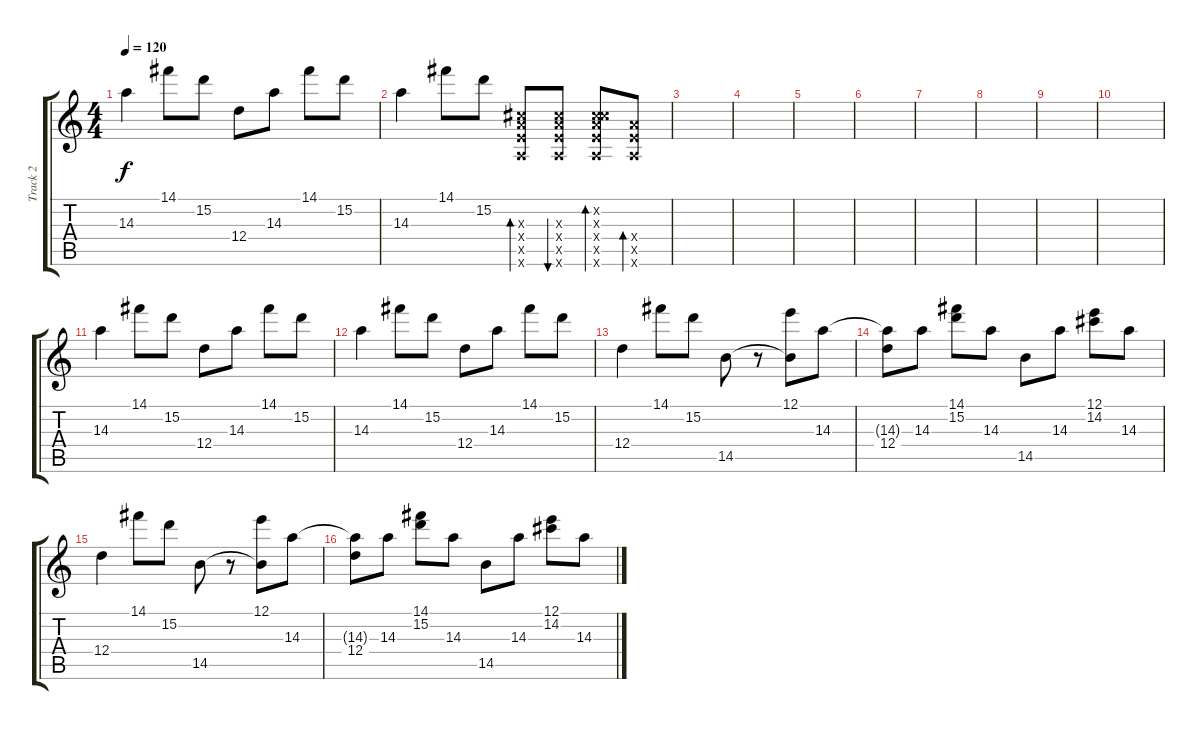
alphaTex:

\track ("Track 2" "Track 2") {instrument electricguitarjazz}
\staff {score tabs}
\tuning (E4 B3 G3 D3 A2 E2) {hide}
\ts (4 4)
\tempo 120
\clef g2
\ks c
14.3.4{dy f} 14.1.8 15.2.8 12.4.8 14.3.8 14.1.8 15.2.8 |
14.3.4 14.1.8 15.2.8 (6.3{x} 7.4{x} 7.5{x} 5.6{x}).8{bd 60 volume 16 instrument distortionguitar} (6.3{x} 7.4{x} 7.5{x} 5.6{x}).8{bu 60} (2.2{x} 6.3{x} 7.4{x} 7.5{x} 5.6{x}).8{bd 60} (7.4{x} 7.5{x} 5.6{x}).8{bd 60 volume 14 instrument distortionguitar} |
|
|
|
|
|
|
|
|
14.3.4{volume 7 instrument electricguitarjazz} 14.1.8 15.2.8 12.4.8 14.3.8 14.1.8 15.2.8 |
14.3.4 14.1.8 15.2.8 12.4.8 14.3.8 14.1.8 15.2.8 |
12.4.4 14.1.8 15.2.8 14.5.8 r.8 (12.1 14.5{t}).8 14.3.8 |
(14.3{t} 12.4).8 14.3.8 (14.1 15.2).8 14.3.8 14.5.8 14.3.8 (12.1 14.2).8 14.3.8 |
12.4.4 14.1.8 15.2.8 14.5.8 r.8 (12.1 14.5{t}).8 14.3.8 |
(14.3{t} 12.4).8 14.3.8 (14.1 15.2).8 14.3.8 14.5.8 14.3.8 (12.1 14.2).8 14.3.8
